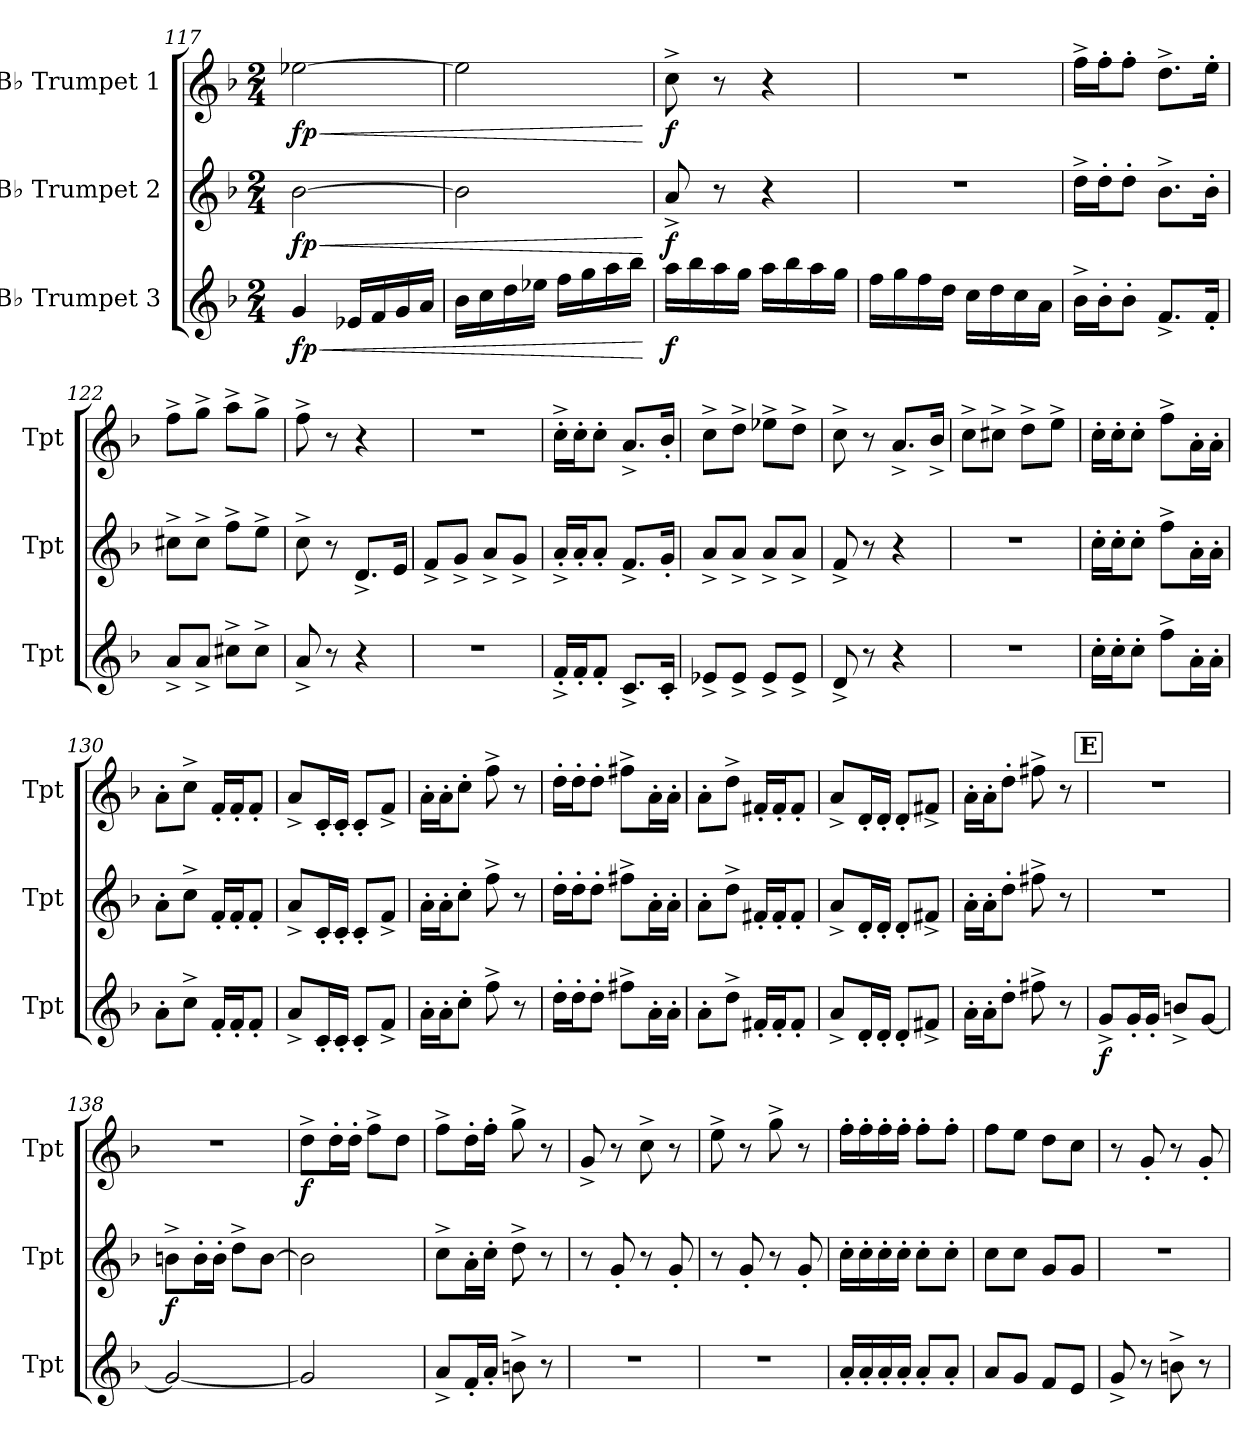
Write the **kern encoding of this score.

**kern	**dynam	**kern	**dynam	**kern	**dynam
*part3	*part3	*part2	*part2	*part1	*part1
*staff3	*staff3	*staff2	*staff2	*staff1	*staff1
*I"B♭ Trumpet 3	*	*I"B♭ Trumpet 2	*	*I"B♭ Trumpet 1	*
*I'Tpt	*	*I'Tpt	*	*I'Tpt	*
*clefG2	*	*clefG2	*	*clefG2	*
*ITrd1c2	*	*ITrd1c2	*	*ITrd1c2	*
*k[b-e-a-]	*	*k[b-e-a-]	*	*k[b-e-a-]	*
*M2/4	*	*M2/4	*	*M2/4	*
=117	=117	=117	=117	=117	=117
!	!LO:HP:b	!	!LO:HP:b	!	!LO:HP:b
!	!LO:DY:n=1:b	!	!LO:DY:n=1:b	!	!LO:DY:n=1:b
4f/	< fp	[2a-\	< fp	[2dd-X\	< fp
16d-X/LL	.	.	.	.	.
16e-/	.	.	.	.	.
16f/	.	.	.	.	.
16g/JJ	.	.	.	.	.
=118	=118	=118	=118	=118	=118
16a-\LL	.	2a-\]	.	2dd-\]	.
16b-\	.	.	.	.	.
16cc\	.	.	.	.	.
16dd-X\JJ	.	.	.	.	.
16ee-\LL	.	.	.	.	.
16ff\	.	.	.	.	.
16gg\	.	.	.	.	.
16aa-\JJ	.	.	.	.	.
.	[	.	[	.	[
=119	=119	=119	=119	=119	=119
!	!LO:DY:b	!	!LO:DY:b	!	!LO:DY:b
16gg\LL	f	8g^/	f	8b-^\	f
16aa-\	.	.	.	.	.
16gg\	.	8r	.	8r	.
16ff\JJ	.	.	.	.	.
16gg\LL	.	4r	.	4r	.
16aa-\	.	.	.	.	.
16gg\	.	.	.	.	.
16ff\JJ	.	.	.	.	.
=120	=120	=120	=120	=120	=120
16ee-\LL	.	2r	.	2r	.
16ff\	.	.	.	.	.
16ee-\	.	.	.	.	.
16cc\JJ	.	.	.	.	.
16b-\LL	.	.	.	.	.
16cc\	.	.	.	.	.
16b-\	.	.	.	.	.
16g\JJ	.	.	.	.	.
=121	=121	=121	=121	=121	=121
16a-^\LL	.	16cc^\LL	.	16ee-^\LL	.
16a-'\J	.	16cc'\J	.	16ee-'\J	.
8a-'\J	.	8cc'\J	.	8ee-'\J	.
8.e-^/L	.	8.a-^\L	.	8.cc^\L	.
16e-'/Jk	.	16a-'\Jk	.	16dd'\Jk	.
=122	=122	=122	=122	=122	=122
8g^/L	.	8bn^\L	.	8ee-^\L	.
8g^/J	.	8b^\J	.	8ff^\J	.
8bn^\L	.	8ee-^\L	.	8gg^\L	.
8b^\J	.	8dd^\J	.	8ff^\J	.
=123	=123	=123	=123	=123	=123
8g^/	.	8b-^\	.	8ee-^\	.
8r	.	8r	.	8r	.
4r	.	8.c^/L	.	4r	.
.	.	16d/Jk	.	.	.
=124	=124	=124	=124	=124	=124
2r	.	8e-^/L	.	2r	.
.	.	8f^/J	.	.	.
.	.	8g^/L	.	.	.
.	.	8f^/J	.	.	.
!!LO:LB:g=z
=125	=125	=125	=125	=125	=125
16e-'^/LL	.	16g'^/LL	.	16b-'^\LL	.
16e-'/J	.	16g'/J	.	16b-'\J	.
8e-'/J	.	8g'/J	.	8b-'\J	.
8.B-^/L	.	8.e-^/L	.	8.g^/L	.
16B-'/Jk	.	16f'/Jk	.	16a-'/Jk	.
=126	=126	=126	=126	=126	=126
8d-X^/L	.	8g^/L	.	8b-^\L	.
8d-^/J	.	8g^/J	.	8cc^\J	.
8d-^/L	.	8g^/L	.	8dd-X^\L	.
8d-^/J	.	8g^/J	.	8cc^\J	.
=127	=127	=127	=127	=127	=127
8c^/	.	8e-^/	.	8b-^\	.
8r	.	8r	.	8r	.
4r	.	4r	.	8.g^/L	.
.	.	.	.	16a-^/Jk	.
=128	=128	=128	=128	=128	=128
2r	.	2r	.	8b-^\L	.
.	.	.	.	8bn^\J	.
.	.	.	.	8cc^\L	.
.	.	.	.	8dd^\J	.
=129	=129	=129	=129	=129	=129
16b-'\LL	.	16b-'\LL	.	16b-'\LL	.
16b-'\J	.	16b-'\J	.	16b-'\J	.
8b-'\J	.	8b-'\J	.	8b-'\J	.
8ee-^\L	.	8ee-^\L	.	8ee-^\L	.
16g'\L	.	16g'\L	.	16g'\L	.
16g'\JJ	.	16g'\JJ	.	16g'\JJ	.
=130	=130	=130	=130	=130	=130
8g'\L	.	8g'\L	.	8g'\L	.
8b-^\J	.	8b-^\J	.	8b-^\J	.
16e-'/LL	.	16e-'/LL	.	16e-'/LL	.
16e-'/J	.	16e-'/J	.	16e-'/J	.
8e-'/J	.	8e-'/J	.	8e-'/J	.
=131	=131	=131	=131	=131	=131
8g^/L	.	8g^/L	.	8g^/L	.
16B-'/L	.	16B-'/L	.	16B-'/L	.
16B-'/JJ	.	16B-'/JJ	.	16B-'/JJ	.
8B-'/L	.	8B-'/L	.	8B-'/L	.
8e-^/J	.	8e-^/J	.	8e-^/J	.
=132	=132	=132	=132	=132	=132
16g'\LL	.	16g'\LL	.	16g'\LL	.
16g'\J	.	16g'\J	.	16g'\J	.
8b-'\J	.	8b-'\J	.	8b-'\J	.
8ee-^\	.	8ee-^\	.	8ee-^\	.
8r	.	8r	.	8r	.
!!LO:PB:g=z
=133	=133	=133	=133	=133	=133
16cc'\LL	.	16cc'\LL	.	16cc'\LL	.
16cc'\J	.	16cc'\J	.	16cc'\J	.
8cc'\J	.	8cc'\J	.	8cc'\J	.
8een^\L	.	8een^\L	.	8een^\L	.
16g'\L	.	16g'\L	.	16g'\L	.
16g'\JJ	.	16g'\JJ	.	16g'\JJ	.
=134	=134	=134	=134	=134	=134
8g'\L	.	8g'\L	.	8g'\L	.
8cc^\J	.	8cc^\J	.	8cc^\J	.
16en'/LL	.	16en'/LL	.	16en'/LL	.
16e'/J	.	16e'/J	.	16e'/J	.
8e'/J	.	8e'/J	.	8e'/J	.
=135	=135	=135	=135	=135	=135
8g^/L	.	8g^/L	.	8g^/L	.
16c'/L	.	16c'/L	.	16c'/L	.
16c'/JJ	.	16c'/JJ	.	16c'/JJ	.
8c'/L	.	8c'/L	.	8c'/L	.
8en^/J	.	8en^/J	.	8en^/J	.
=136	=136	=136	=136	=136	=136
16g'\LL	.	16g'\LL	.	16g'\LL	.
16g'\J	.	16g'\J	.	16g'\J	.
8cc'\J	.	8cc'\J	.	8cc'\J	.
8een^\	.	8een^\	.	8een^\	.
8r	.	8r	.	8r	.
!!LO:REH:place=s1:a:B:fs=14:t=E
=137	=137	=137	=137	=137	=137
!	!LO:DY:b	!	!	!	!
8f^/L	f	2r	.	2r	.
16f'/L	.	.	.	.	.
16f'/JJ	.	.	.	.	.
8an^/L	.	.	.	.	.
[8f/J	.	.	.	.	.
=138	=138	=138	=138	=138	=138
!	!	!	!LO:DY:b	!	!
2f/_	.	8an^\L	f	2r	.
.	.	16a'\L	.	.	.
.	.	16a'\JJ	.	.	.
.	.	8cc^\L	.	.	.
.	.	[8a\J	.	.	.
=139	=139	=139	=139	=139	=139
!	!	!	!	!	!LO:DY:b
2f/]	.	2a\]	.	8cc^\L	f
.	.	.	.	16cc'\L	.
.	.	.	.	16cc'\JJ	.
.	.	.	.	8ee-^\L	.
.	.	.	.	8cc\J	.
=140	=140	=140	=140	=140	=140
8g^/L	.	8b-^\L	.	8ee-^\L	.
16e-'/L	.	16g'\L	.	16cc'\L	.
16g'/JJ	.	16b-'\JJ	.	16ee-'\JJ	.
8an^\	.	8cc^\	.	8ff^\	.
8r	.	8r	.	8r	.
!!LO:LB:g=z
=141	=141	=141	=141	=141	=141
2r	.	8r	.	8f^/	.
.	.	8f'/	.	8r	.
.	.	8r	.	8b-^\	.
.	.	8f'/	.	8r	.
=142	=142	=142	=142	=142	=142
2r	.	8r	.	8dd^\	.
.	.	8f'/	.	8r	.
.	.	8r	.	8ff^\	.
.	.	8f'/	.	8r	.
=143	=143	=143	=143	=143	=143
16g'/LL	.	16b-'\LL	.	16ee-'\LL	.
16g'/	.	16b-'\	.	16ee-'\	.
16g'/	.	16b-'\	.	16ee-'\	.
16g'/JJ	.	16b-'\JJ	.	16ee-'\JJ	.
8g'/L	.	8b-'\L	.	8ee-'\L	.
8g'/J	.	8b-'\J	.	8ee-'\J	.
=144	=144	=144	=144	=144	=144
8g/L	.	8b-\L	.	8ee-\L	.
8f/J	.	8b-\J	.	8dd\J	.
8e-/L	.	8f/L	.	8cc\L	.
8d/J	.	8f/J	.	8b-\J	.
=145	=145	=145	=145	=145	=145
8f^/	.	2r	.	8r	.
8r	.	.	.	8f'/	.
8an^\	.	.	.	8r	.
8r	.	.	.	8f'/	.
=	=	=	=	=	=
*-	*-	*-	*-	*-	*-
